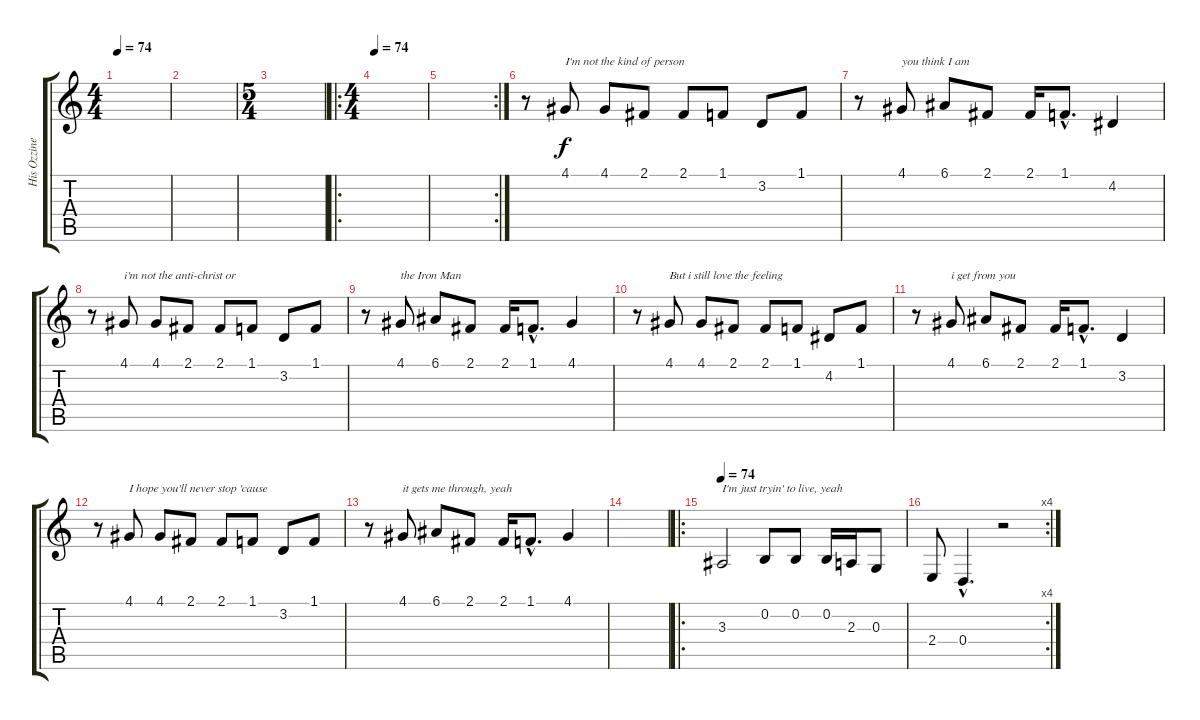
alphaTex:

\track ("His Ozziness Ozzy Osbourne" "His Ozzine") {instrument fx4atmosphere}
\staff {score tabs}
\tuning (E4 B3 G3 D3 A2 E2) {hide}
\ts (4 4)
\tempo 74
\clef g2
\ks c
|
|
\ts (5 4)
|
\ro
\ts (4 4)
\tempo 74
|
\rc 2
|
r.8 4.1.8{txt "I'm not the kind of person"} 4.1.8 2.1.8 2.1.8 1.1.8 3.2.8 1.1.8 |
r.8 4.1.8{txt "you think I am"} 6.1.8 2.1.8 2.1.16 1.1{hac}.8{d} 4.2.4 |
r.8 4.1.8{txt "i'm not the anti-christ or"} 4.1.8 2.1.8 2.1.8 1.1.8 3.2.8 1.1.8 |
r.8 4.1.8{txt "the Iron Man"} 6.1.8 2.1.8 2.1.16 1.1{hac}.8{d} 4.1.4 |
r.8 4.1.8{txt "But i still love the feeling"} 4.1.8 2.1.8 2.1.8 1.1.8 4.2.8 1.1.8 |
r.8 4.1.8{txt "i get from you"} 6.1.8 2.1.8 2.1.16 1.1{hac}.8{d} 3.2.4 |
r.8 4.1.8{txt "I hope you'll never stop 'cause"} 4.1.8 2.1.8 2.1.8 1.1.8 3.2.8 1.1.8 |
r.8 4.1.8{txt "it gets me through, yeah"} 6.1.8 2.1.8 2.1.16 1.1{hac}.8{d} 4.1.4 |
|
\ro
\tempo 74
3.3.2{txt "I'm just tryin' to live, yeah"} 0.2.8 0.2.8 0.2.16 2.3.16 0.3.8 |
\rc 4
2.4.8 0.4{hac}.4{d} r.2
